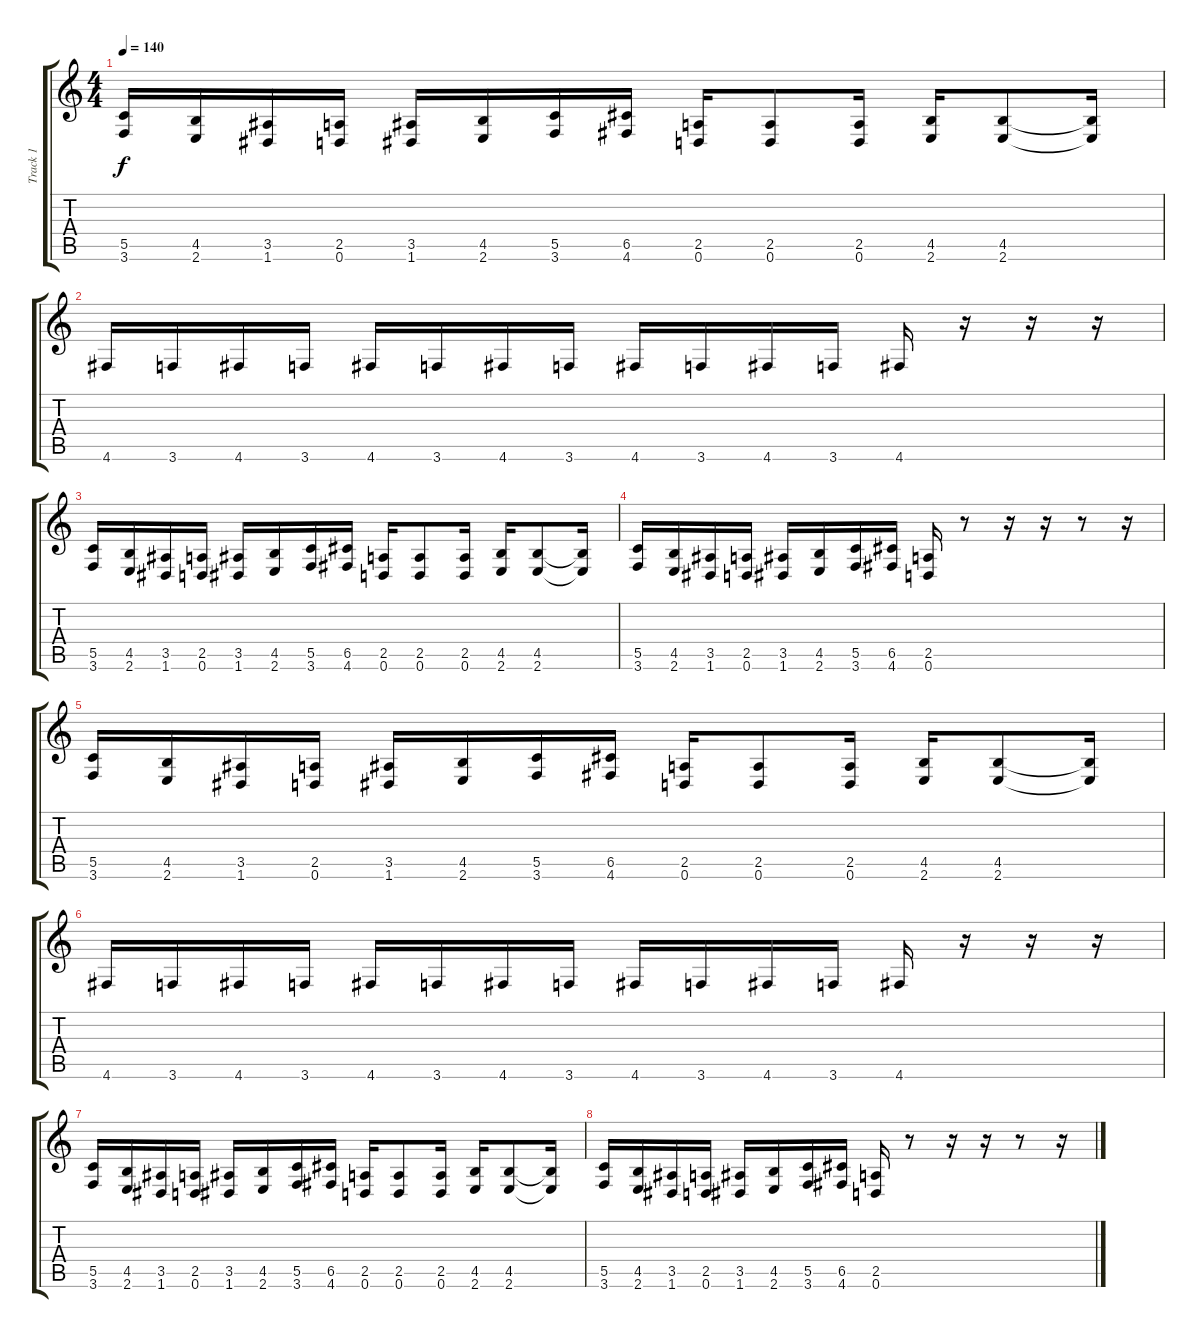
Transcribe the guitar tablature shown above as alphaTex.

\track ("Track 1" "Track 1") {instrument distortionguitar}
\staff {score tabs}
\tuning (D4 A3 F3 C3 G2 D2) {hide}
\ts (4 4)
\tempo 140
\clef g2
\ks c
(5.5 3.6).16{dy f} (4.5 2.6).16 (3.5 1.6).16 (2.5 0.6).16 (3.5 1.6).16 (4.5 2.6).16 (5.5 3.6).16 (6.5 4.6).16 (2.5 0.6).16 (2.5 0.6).8 (2.5 0.6).16 (4.5 2.6).16 (4.5 2.6).8 (4.5{t} 2.6{t}).16 |
4.6.16 3.6.16 4.6.16 3.6.16 4.6.16 3.6.16 4.6.16 3.6.16 4.6.16 3.6.16 4.6.16 3.6.16 4.6.16 r.16 r.16 r.16 |
(5.5 3.6).16 (4.5 2.6).16 (3.5 1.6).16 (2.5 0.6).16 (3.5 1.6).16 (4.5 2.6).16 (5.5 3.6).16 (6.5 4.6).16 (2.5 0.6).16 (2.5 0.6).8 (2.5 0.6).16 (4.5 2.6).16 (4.5 2.6).8 (4.5{t} 2.6{t}).16 |
(5.5 3.6).16 (4.5 2.6).16 (3.5 1.6).16 (2.5 0.6).16 (3.5 1.6).16 (4.5 2.6).16 (5.5 3.6).16 (6.5 4.6).16 (2.5 0.6).16 r.8 r.16 r.16 r.8 r.16 |
(5.5 3.6).16 (4.5 2.6).16 (3.5 1.6).16 (2.5 0.6).16 (3.5 1.6).16 (4.5 2.6).16 (5.5 3.6).16 (6.5 4.6).16 (2.5 0.6).16 (2.5 0.6).8 (2.5 0.6).16 (4.5 2.6).16 (4.5 2.6).8 (4.5{t} 2.6{t}).16 |
4.6.16 3.6.16 4.6.16 3.6.16 4.6.16 3.6.16 4.6.16 3.6.16 4.6.16 3.6.16 4.6.16 3.6.16 4.6.16 r.16 r.16 r.16 |
(5.5 3.6).16 (4.5 2.6).16 (3.5 1.6).16 (2.5 0.6).16 (3.5 1.6).16 (4.5 2.6).16 (5.5 3.6).16 (6.5 4.6).16 (2.5 0.6).16 (2.5 0.6).8 (2.5 0.6).16 (4.5 2.6).16 (4.5 2.6).8 (4.5{t} 2.6{t}).16 |
(5.5 3.6).16 (4.5 2.6).16 (3.5 1.6).16 (2.5 0.6).16 (3.5 1.6).16 (4.5 2.6).16 (5.5 3.6).16 (6.5 4.6).16 (2.5 0.6).16 r.8 r.16 r.16 r.8 r.16
